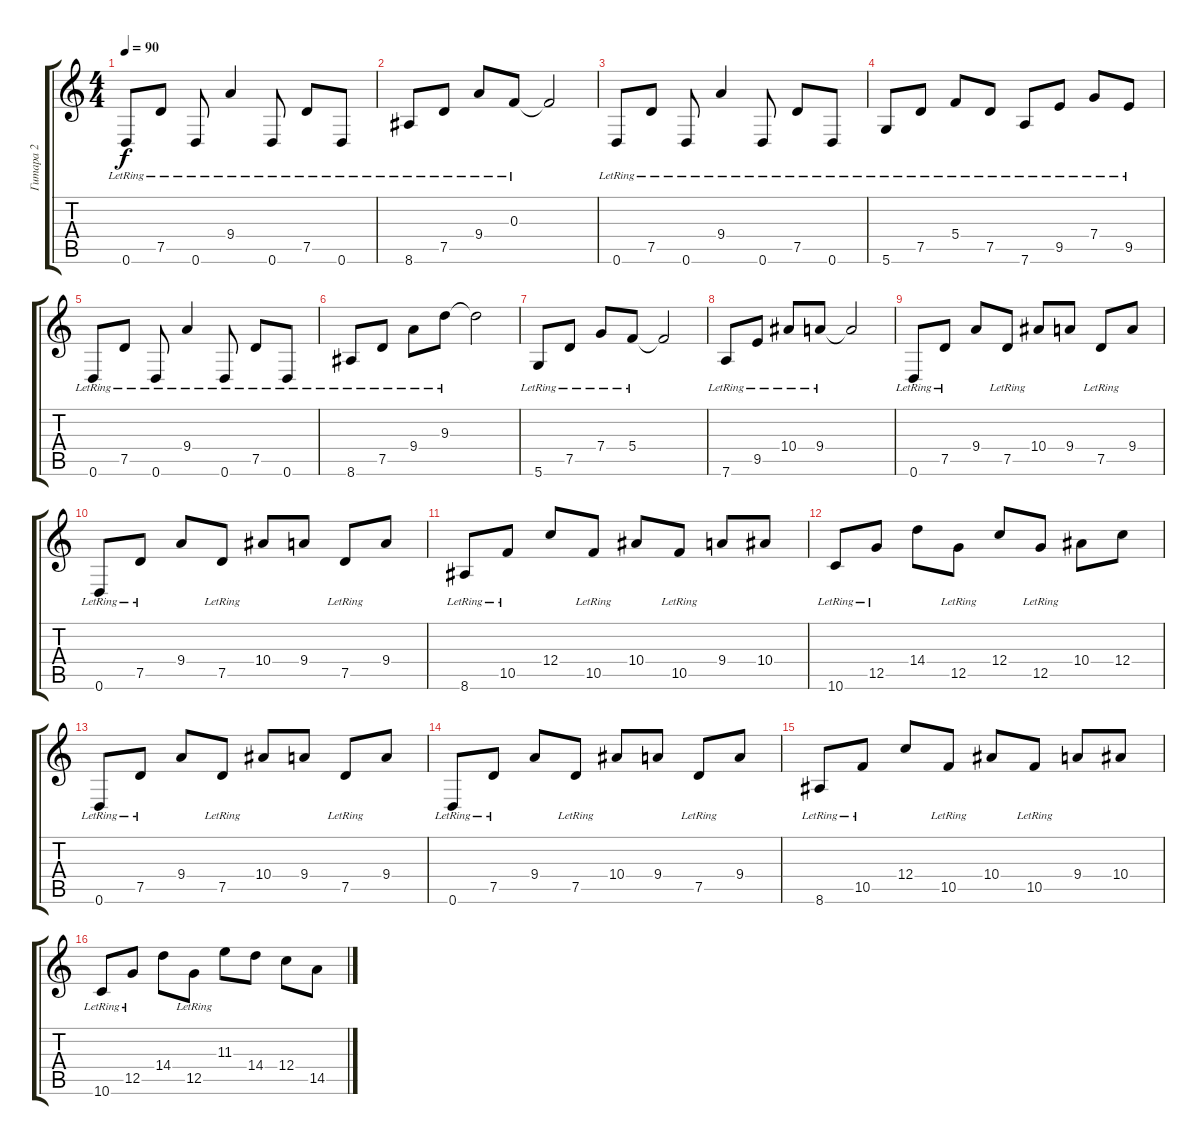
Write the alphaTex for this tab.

\track ("Гитара 2" "Гитара 2") {instrument overdrivenguitar}
\staff {score tabs}
\tuning (D4 A3 F3 C3 G2 D2) {hide}
\ts (4 4)
\tempo 90
\clef g2
\ks c
0.6{lr}.8{dy f instrument electricguitarclean} 7.5{lr}.8 0.6{lr}.8 9.4{lr}.4 0.6{lr}.8 7.5{lr}.8 0.6{lr}.8 |
8.6{lr}.8 7.5{lr}.8 9.4{lr}.8 0.3{lr}.8 0.3{t}.2 |
0.6{lr}.8 7.5{lr}.8 0.6{lr}.8 9.4{lr}.4 0.6{lr}.8 7.5{lr}.8 0.6{lr}.8 |
5.6{lr}.8 7.5{lr}.8 5.4{lr}.8 7.5{lr}.8 7.6{lr}.8 9.5{lr}.8 7.4{lr}.8 9.5{lr}.8 |
0.6{lr}.8 7.5{lr}.8 0.6{lr}.8 9.4{lr}.4 0.6{lr}.8 7.5{lr}.8 0.6{lr}.8 |
8.6{lr}.8 7.5{lr}.8 9.4{lr}.8 9.3{lr}.8 9.3{t}.2 |
5.6{lr}.8 7.5{lr}.8 7.4{lr}.8 5.4{lr}.8 5.4{t}.2 |
7.6{lr}.8 9.5{lr}.8 10.4{lr}.8 9.4{lr}.8 9.4{t}.2 |
0.6{lr}.8 7.5{lr}.8 9.4.8 7.5{lr}.8 10.4.8 9.4.8 7.5{lr}.8 9.4.8 |
0.6{lr}.8 7.5{lr}.8 9.4.8 7.5{lr}.8 10.4.8 9.4.8 7.5{lr}.8 9.4.8 |
8.6{lr}.8 10.5{lr}.8 12.4.8 10.5{lr}.8 10.4.8 10.5{lr}.8 9.4.8 10.4.8 |
10.6{lr}.8 12.5{lr}.8 14.4.8 12.5{lr}.8 12.4.8 12.5{lr}.8 10.4.8 12.4.8 |
0.6{lr}.8 7.5{lr}.8 9.4.8 7.5{lr}.8 10.4.8 9.4.8 7.5{lr}.8 9.4.8 |
0.6{lr}.8 7.5{lr}.8 9.4.8 7.5{lr}.8 10.4.8 9.4.8 7.5{lr}.8 9.4.8 |
8.6{lr}.8 10.5{lr}.8 12.4.8 10.5{lr}.8 10.4.8 10.5{lr}.8 9.4.8 10.4.8 |
10.6{lr}.8 12.5{lr}.8 14.4.8 12.5{lr}.8 11.3.8 14.4.8 12.4.8 14.5.8
